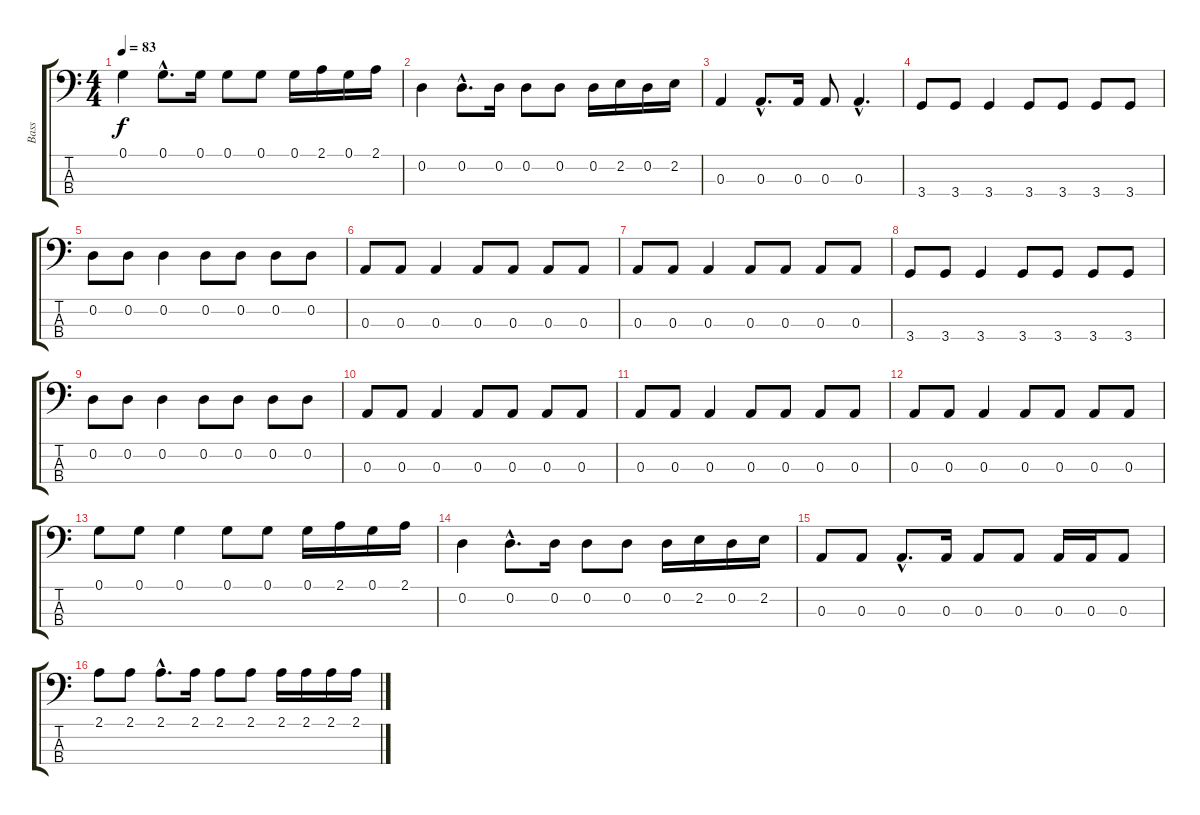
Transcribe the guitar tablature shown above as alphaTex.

\track ("Bass" "Bass") {instrument slapbass2}
\staff {score tabs}
\tuning (G2 D2 A1 E1) {hide}
\ts (4 4)
\tempo 83
\clef f4
\ks c
0.1.4{dy f} 0.1{hac}.8{d} 0.1.16 0.1.8 0.1.8 0.1.16 2.1.16 0.1.16 2.1.16 |
0.2.4 0.2{hac}.8{d} 0.2.16 0.2.8 0.2.8 0.2.16 2.2.16 0.2.16 2.2.16 |
0.3.4 0.3{hac}.8{d} 0.3.16 0.3.8 0.3{hac}.4{d} |
3.4.8 3.4.8 3.4.4 3.4.8 3.4.8 3.4.8 3.4.8 |
0.2.8 0.2.8 0.2.4 0.2.8 0.2.8 0.2.8 0.2.8 |
0.3.8 0.3.8 0.3.4 0.3.8 0.3.8 0.3.8 0.3.8 |
0.3.8 0.3.8 0.3.4 0.3.8 0.3.8 0.3.8 0.3.8 |
3.4.8 3.4.8 3.4.4 3.4.8 3.4.8 3.4.8 3.4.8 |
0.2.8 0.2.8 0.2.4 0.2.8 0.2.8 0.2.8 0.2.8 |
0.3.8 0.3.8 0.3.4 0.3.8 0.3.8 0.3.8 0.3.8 |
0.3.8 0.3.8 0.3.4 0.3.8 0.3.8 0.3.8 0.3.8 |
0.3.8 0.3.8 0.3.4 0.3.8 0.3.8 0.3.8 0.3.8 |
0.1.8 0.1.8 0.1.4 0.1.8 0.1.8 0.1.16 2.1.16 0.1.16 2.1.16 |
0.2.4 0.2{hac}.8{d} 0.2.16 0.2.8 0.2.8 0.2.16 2.2.16 0.2.16 2.2.16 |
0.3.8 0.3.8 0.3{hac}.8{d} 0.3.16 0.3.8 0.3.8 0.3.16 0.3.16 0.3.8 |
2.1.8 2.1.8 2.1{hac}.8{d} 2.1.16 2.1.8 2.1.8 2.1.16 2.1.16 2.1.16 2.1.16
